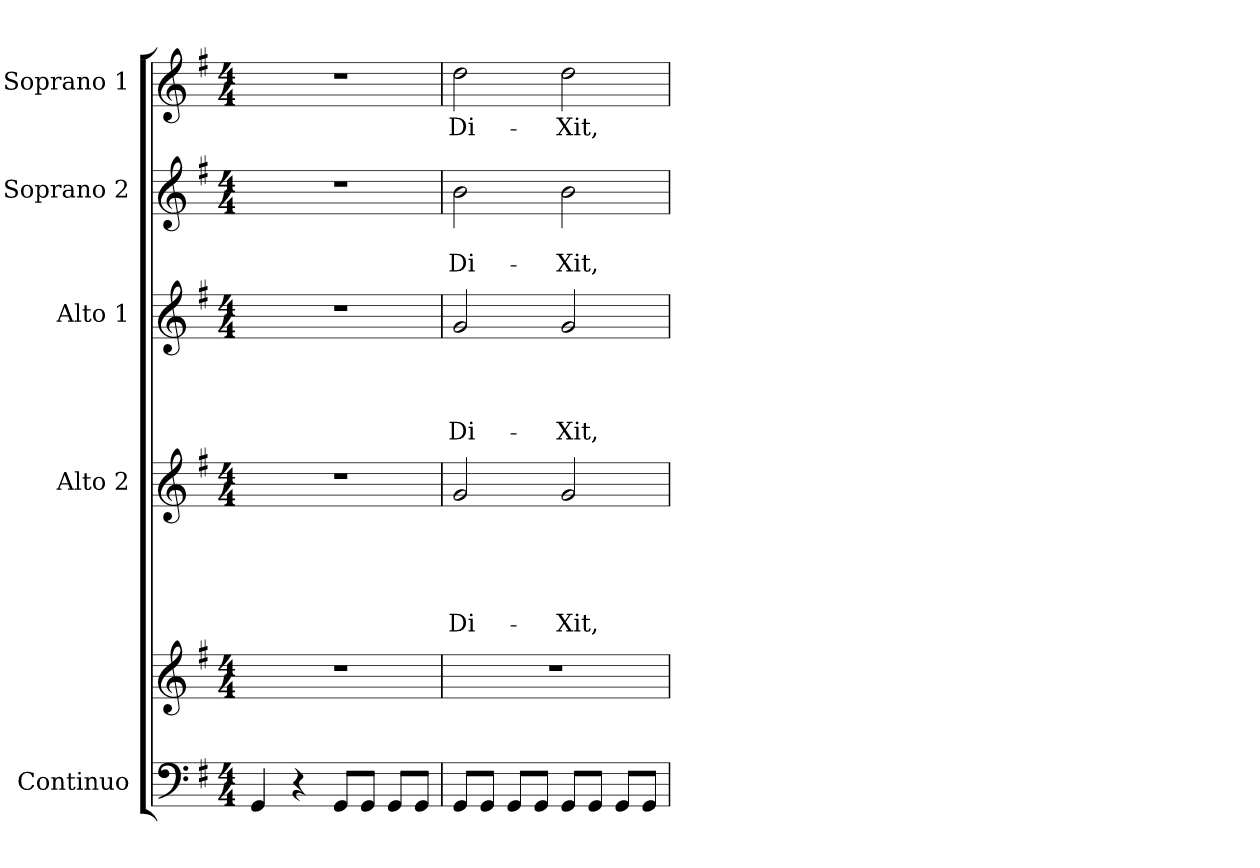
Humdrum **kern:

**kern	**kern	**kern	**text	**text	**text	**text	**text	**kern	**text	**text	**text	**text	**kern	**text	**text	**kern	**text
*part5	*part5	*part4	*part4	*part4	*part4	*part4	*part4	*part3	*part3	*part3	*part3	*part3	*part2	*part2	*part2	*part1	*part1
*staff6	*staff5	*staff4	*staff4	*staff4	*staff4	*staff4	*staff4	*staff3	*staff3	*staff3	*staff3	*staff3	*staff2	*staff2	*staff2	*staff1	*staff1
*I"Continuo	*	*I"Alto 2	*	*	*	*	*	*I"Alto 1	*	*	*	*	*I"Soprano 2	*	*	*I"Soprano 1	*
*	*	*I'A. 2	*	*	*	*	*	*I'A. 1	*	*	*	*	*I'S. 2	*	*	*I'S. 1	*
*clefF4	*clefG2	*clefG2	*	*	*	*	*	*clefG2	*	*	*	*	*clefG2	*	*	*clefG2	*
*k[f#]	*k[f#]	*k[f#]	*	*	*	*	*	*k[f#]	*	*	*	*	*k[f#]	*	*	*k[f#]	*
*G:	*G:	*G:	*	*	*	*	*	*G:	*	*	*	*	*G:	*	*	*G:	*
*M4/4	*M4/4	*M4/4	*	*	*	*	*	*M4/4	*	*	*	*	*M4/4	*	*	*M4/4	*
=1	=1	=1	=1	=1	=1	=1	=1	=1	=1	=1	=1	=1	=1	=1	=1	=1	=1
4GG/	1r	1r	.	.	.	.	.	1r	.	.	.	.	1r	.	.	1r	.
4r	.	.	.	.	.	.	.	.	.	.	.	.	.	.	.	.	.
8GG/L	.	.	.	.	.	.	.	.	.	.	.	.	.	.	.	.	.
8GG/J	.	.	.	.	.	.	.	.	.	.	.	.	.	.	.	.	.
8GG/L	.	.	.	.	.	.	.	.	.	.	.	.	.	.	.	.	.
8GG/J	.	.	.	.	.	.	.	.	.	.	.	.	.	.	.	.	.
=2	=2	=2	=2	=2	=2	=2	=2	=2	=2	=2	=2	=2	=2	=2	=2	=2	=2
!	!	!	!	!	!	!	!LO:LY:b	!	!	!	!	!LO:LY:b	!	!	!LO:LY:b	!	!LO:LY:b
8GG/L	1r	2g/	.	.	.	.	Di-	2g/	.	.	.	Di-	2b\	.	Di-	2dd\	Di-
8GG/J	.	.	.	.	.	.	.	.	.	.	.	.	.	.	.	.	.
8GG/L	.	.	.	.	.	.	.	.	.	.	.	.	.	.	.	.	.
8GG/J	.	.	.	.	.	.	.	.	.	.	.	.	.	.	.	.	.
!	!	!	!	!	!	!	!LO:LY:b	!	!	!	!	!LO:LY:b	!	!	!LO:LY:b	!	!LO:LY:b
8GG/L	.	2g/	.	.	.	.	-Xit,	2g/	.	.	.	-Xit,	2b\	.	-Xit,	2dd\	-Xit,
8GG/J	.	.	.	.	.	.	.	.	.	.	.	.	.	.	.	.	.
8GG/L	.	.	.	.	.	.	.	.	.	.	.	.	.	.	.	.	.
8GG/J	.	.	.	.	.	.	.	.	.	.	.	.	.	.	.	.	.
=	=	=	=	=	=	=	=	=	=	=	=	=	=	=	=	=	=
*-	*-	*-	*-	*-	*-	*-	*-	*-	*-	*-	*-	*-	*-	*-	*-	*-	*-
